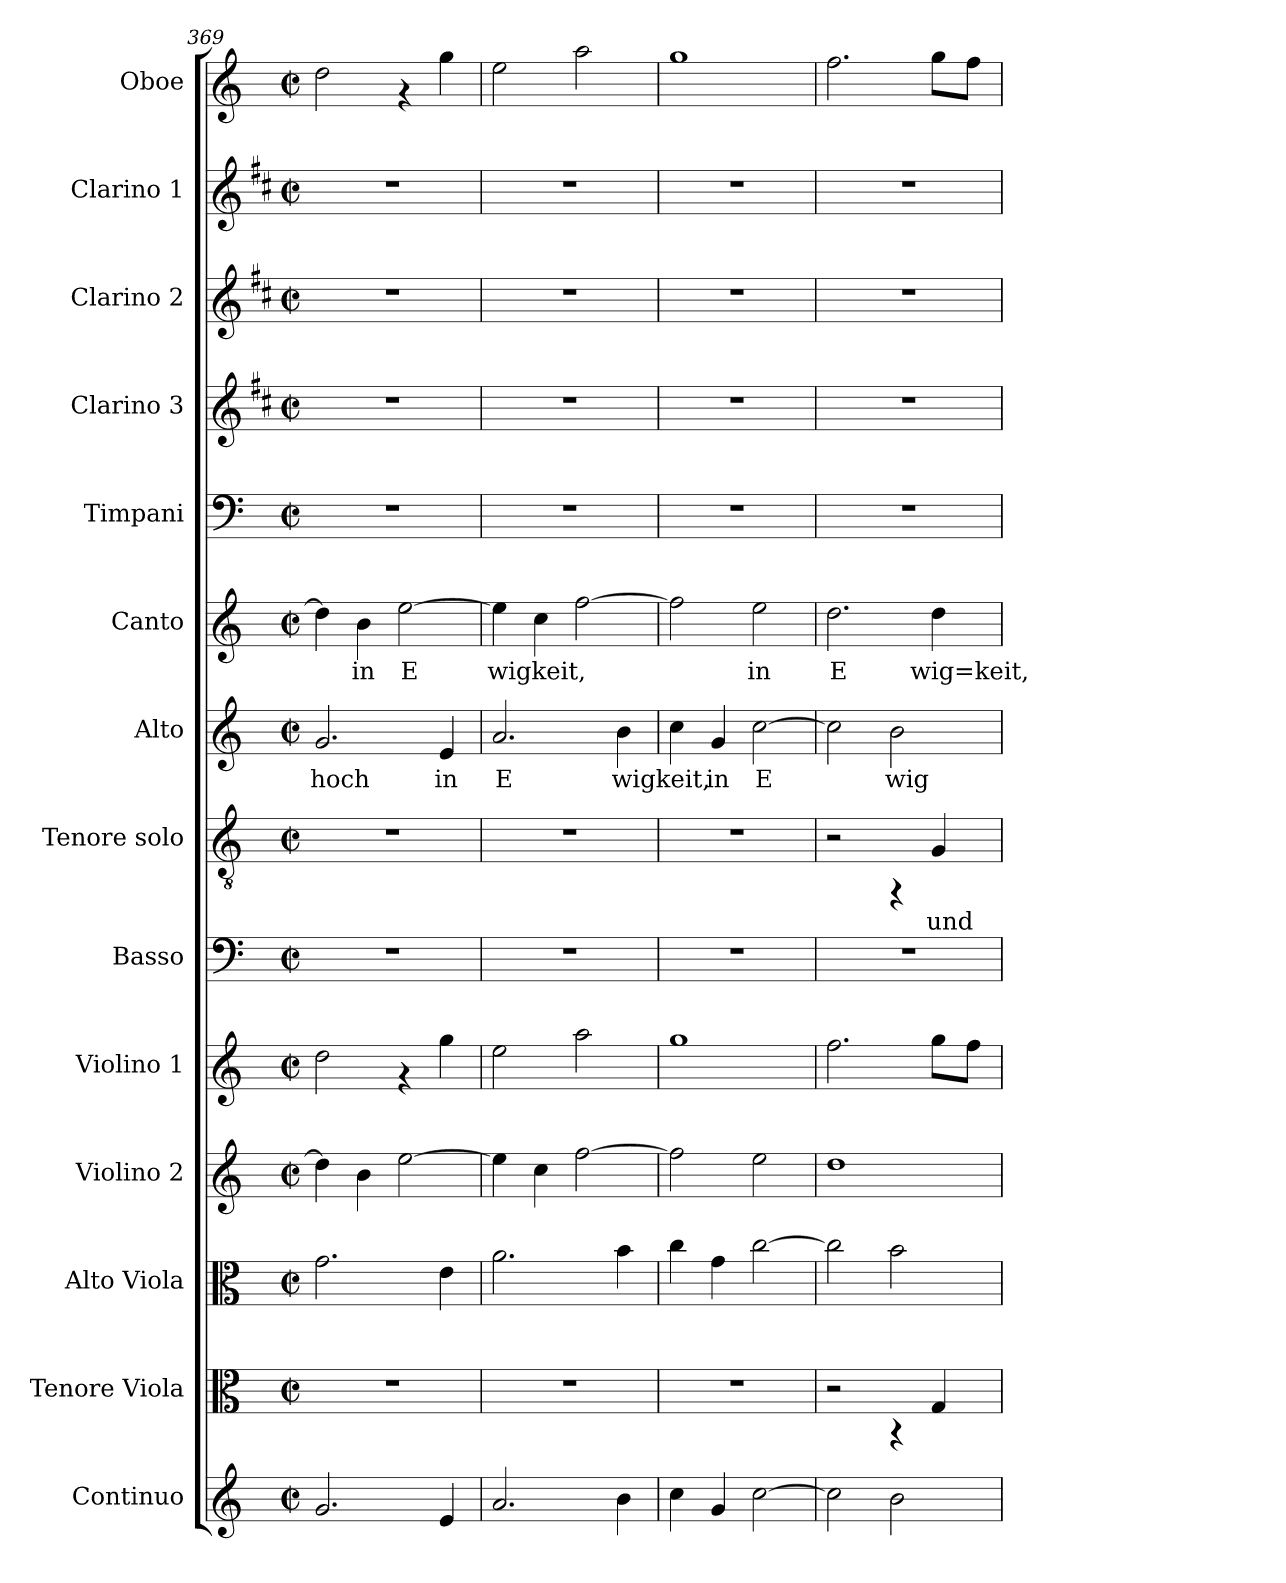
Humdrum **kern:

**kern	**kern	**kern	**kern	**kern	**kern	**kern	**text	**kern	**text	**kern	**text	**kern	**kern	**kern	**kern	**kern
*part14	*part13	*part12	*part11	*part10	*part9	*part8	*part8	*part7	*part7	*part6	*part6	*part5	*part4	*part3	*part2	*part1
*staff14	*staff13	*staff12	*staff11	*staff10	*staff9	*staff8	*staff8	*staff7	*staff7	*staff6	*staff6	*staff5	*staff4	*staff3	*staff2	*staff1
*I"Continuo	*I"Tenore Viola	*I"Alto Viola	*I"Violino 2	*I"Violino 1	*I"Basso	*I"Tenore solo	*	*I"Alto	*	*I"Canto	*	*I"Timpani	*I"Clarino 3	*I"Clarino 2	*I"Clarino 1	*I"Oboe
*I'Continuo	*I'Tenore Viola	*I'Alto Viola	*I'Violino 2	*I'Violino 1	*I'Basso	*I'Tenore	*	*I'Alto	*	*I'Canto	*	*I'Timpani	*I'Clarino 3	*I'Clarino 2	*I'Clarino 1	*I'Oboe
!!LO:PB:g=z
*clefG2	*clefC3	*clefC3	*clefG2	*clefG2	*clefF4	*clefGv2	*	*clefG2	*	*clefG2	*	*clefF4	*clefG2	*clefG2	*clefG2	*clefG2
*	*	*	*	*	*	*	*	*	*	*	*	*	*ITrd1c2	*ITrd1c2	*ITrd1c2	*
*k[]	*k[]	*k[]	*k[]	*k[]	*k[]	*k[]	*	*k[]	*	*k[]	*	*k[]	*k[]	*k[]	*k[]	*k[]
*C:	*C:	*C:	*C:	*C:	*C:	*C:	*	*C:	*	*C:	*	*C:	*C:	*C:	*C:	*C:
*M2/2	*M2/2	*M2/2	*M2/2	*M2/2	*M2/2	*M2/2	*	*M2/2	*	*M2/2	*	*M2/2	*M2/2	*M2/2	*M2/2	*M2/2
*met(c|)	*met(c|)	*met(c|)	*met(c|)	*met(c|)	*met(c|)	*met(c|)	*	*met(c|)	*	*met(c|)	*	*met(c|)	*met(c|)	*met(c|)	*met(c|)	*met(c|)
=369	=369	=369	=369	=369	=369	=369	=369	=369	=369	=369	=369	=369	=369	=369	=369	=369
!	!	!	!	!	!	!	!	!	!LO:LY:b:cj	!	!LO:LY:b:cj	!	!	!	!	!
2.g/	1r	2.g\	4dd\]	2dd\	1r	1r	.	2.g/	hoch	4dd\]	.	1r	1r	1r	1r	2dd\
!	!	!	!	!	!	!	!	!	!	!	!LO:LY:b:cj	!	!	!	!	!
.	.	.	4b\	.	.	.	.	.	.	4b\	in	.	.	.	.	.
!	!	!	!	!	!	!	!	!	!	!	!LO:LY:b:cj	!	!	!	!	!
.	.	.	[>2ee\	4rf	.	.	.	.	.	[>2ee\	E	.	.	.	.	4rf
!	!	!	!	!	!	!	!	!	!LO:LY:b:cj	!	!	!	!	!	!	!
4e/	.	4e\	.	4gg\	.	.	.	4e/	in	.	.	.	.	.	.	4gg\
=370	=370	=370	=370	=370	=370	=370	=370	=370	=370	=370	=370	=370	=370	=370	=370	=370
!	!	!	!	!	!	!	!	!	!LO:LY:b:cj	!	!LO:LY:b:cj	!	!	!	!	!
2.a/	1r	2.a\	4ee\]	2ee\	1r	1r	.	2.a/	E	4ee\]	wigkeit,	1r	1r	1r	1r	2ee\
!	!	!	!	!	!	!	!	!	!	!	!LO:LY:b:cj	!	!	!	!	!
.	.	.	4cc\	.	.	.	.	.	.	4cc\	.	.	.	.	.	.
!	!	!	!	!	!	!	!	!	!	!	!LO:LY:b:cj	!	!	!	!	!
.	.	.	[>2ff\	2aa\	.	.	.	.	.	[>2ff\	.	.	.	.	.	2aa\
!	!	!	!	!	!	!	!	!	!LO:LY:b:cj	!	!	!	!	!	!	!
4b\	.	4b\	.	.	.	.	.	4b\	wigkeit,	.	.	.	.	.	.	.
=371	=371	=371	=371	=371	=371	=371	=371	=371	=371	=371	=371	=371	=371	=371	=371	=371
!	!	!	!	!	!	!	!	!	!LO:LY:b:cj	!	!LO:LY:b:cj	!	!	!	!	!
4cc\	1r	4cc\	2ff\]	1gg	1r	1r	.	4cc\	.	2ff\]	.	1r	1r	1r	1r	1gg
!	!	!	!	!	!	!	!	!	!LO:LY:b:cj	!	!	!	!	!	!	!
4g/	.	4g\	.	.	.	.	.	4g/	in	.	.	.	.	.	.	.
!	!	!	!	!	!	!	!	!	!LO:LY:b:cj	!	!LO:LY:b:cj	!	!	!	!	!
[>2cc\	.	[>2cc\	2ee\	.	.	.	.	[>2cc\	E	2ee\	in	.	.	.	.	.
=372	=372	=372	=372	=372	=372	=372	=372	=372	=372	=372	=372	=372	=372	=372	=372	=372
!	!	!	!	!	!	!	!	!	!LO:LY:b:cj	!	!LO:LY:b:cj	!	!	!	!	!
2cc\]	2r	2cc\]	1dd	2.ff\	1r	2r	.	2cc\]	.	2.dd\	E	1r	1r	1r	1r	2.ff\
!	!	!	!	!	!	!	!	!	!LO:LY:b:cj	!	!	!	!	!	!	!
2b\	4rAA	2b\	.	.	.	4rFF	.	2b\	wig	.	.	.	.	.	.	.
!	!	!	!	!	!	!	!LO:LY:b	!	!	!	!LO:LY:b:cj	!	!	!	!	!
.	4G/	.	.	8gg\L	.	4G/	und	.	.	4dd\	wig=keit,	.	.	.	.	8gg\L
.	.	.	.	8ff\J	.	.	.	.	.	.	.	.	.	.	.	8ff\J
=	=	=	=	=	=	=	=	=	=	=	=	=	=	=	=	=
*-	*-	*-	*-	*-	*-	*-	*-	*-	*-	*-	*-	*-	*-	*-	*-	*-
